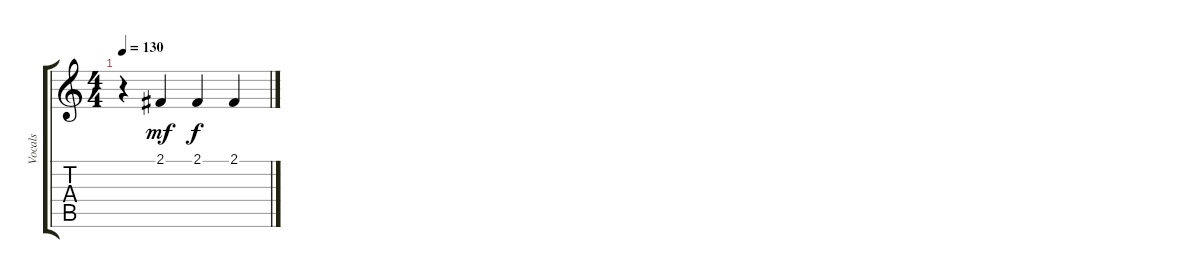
\track ("Vocals" "Vocals") {instrument clarinet}
\staff {score tabs}
\tuning (E4 B3 G3 D3 A2 E2) {hide}
\ts (4 4)
\tempo 130
\clef g2
\ks c
r.4{dy f} 2.1.4{dy mf} 2.1.4{dy f} 2.1.4
